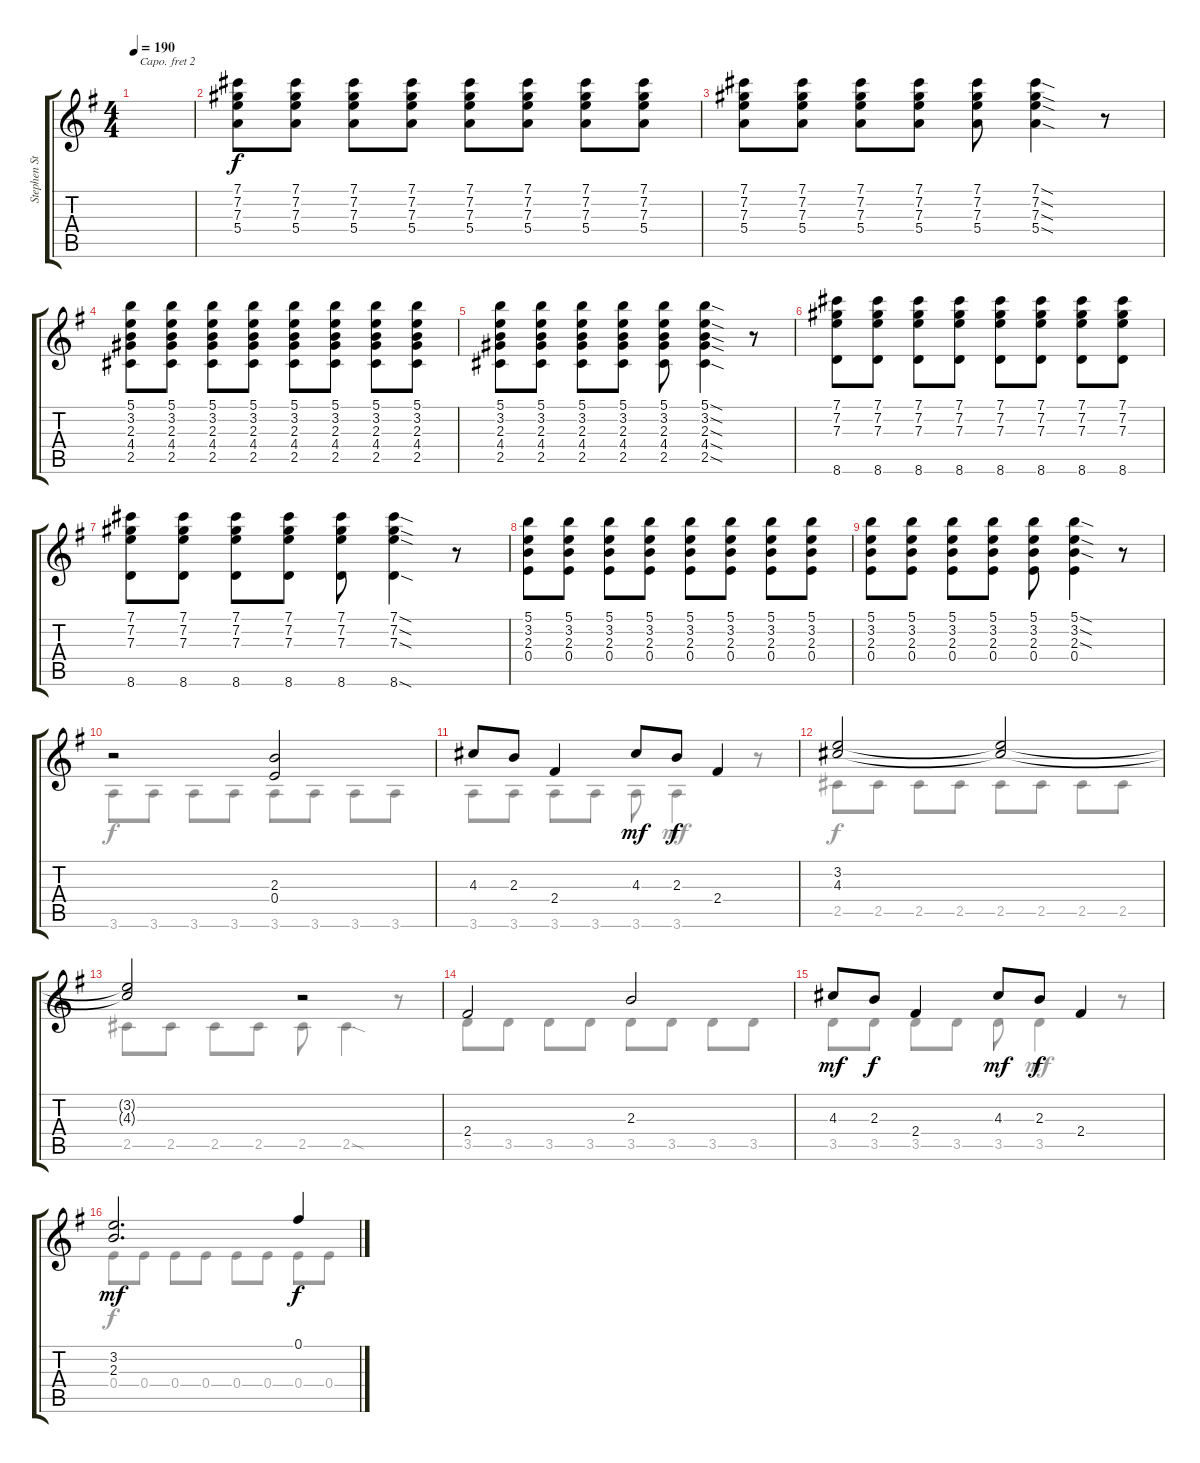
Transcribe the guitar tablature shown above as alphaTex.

\track ("Stephen Stills" "Stephen St") {instrument acousticguitarnylon}
\staff {score tabs}
\capo 2
\tuning (E4 B3 G3 D3 A2 E2) {hide}
\voice
\ts (4 4)
\tempo 190
\clef g2
\ks g
|
(7.1 7.2 7.3 5.4).8 (7.1 7.2 7.3 5.4).8 (7.1 7.2 7.3 5.4).8 (7.1 7.2 7.3 5.4).8 (7.1 7.2 7.3 5.4).8 (7.1 7.2 7.3 5.4).8 (7.1 7.2 7.3 5.4).8 (7.1 7.2 7.3 5.4).8 |
(7.1 7.2 7.3 5.4).8 (7.1 7.2 7.3 5.4).8 (7.1 7.2 7.3 5.4).8 (7.1 7.2 7.3 5.4).8 (7.1 7.2 7.3 5.4).8 (7.1{sod} 7.2{sod} 7.3{sod} 5.4{sod}).4 r.8 |
(5.1 3.2 2.3 4.4 2.5).8 (5.1 3.2 2.3 4.4 2.5).8 (5.1 3.2 2.3 4.4 2.5).8 (5.1 3.2 2.3 4.4 2.5).8 (5.1 3.2 2.3 4.4 2.5).8 (5.1 3.2 2.3 4.4 2.5).8 (5.1 3.2 2.3 4.4 2.5).8 (5.1 3.2 2.3 4.4 2.5).8 |
(5.1 3.2 2.3 4.4 2.5).8 (5.1 3.2 2.3 4.4 2.5).8 (5.1 3.2 2.3 4.4 2.5).8 (5.1 3.2 2.3 4.4 2.5).8 (5.1 3.2 2.3 4.4 2.5).8 (5.1{sod} 3.2{sod} 2.3{sod} 4.4{sod} 2.5{sod}).4 r.8 |
(7.1 7.2 7.3 8.6).8 (7.1 7.2 7.3 8.6).8 (7.1 7.2 7.3 8.6).8 (7.1 7.2 7.3 8.6).8 (7.1 7.2 7.3 8.6).8 (7.1 7.2 7.3 8.6).8 (7.1 7.2 7.3 8.6).8 (7.1 7.2 7.3 8.6).8 |
(7.1 7.2 7.3 8.6).8 (7.1 7.2 7.3 8.6).8 (7.1 7.2 7.3 8.6).8 (7.1 7.2 7.3 8.6).8 (7.1 7.2 7.3 8.6).8 (7.1{sod} 7.2{sod} 7.3{sod} 8.6{sod}).4 r.8 |
(5.1 3.2 2.3 0.4).8 (5.1 3.2 2.3 0.4).8 (5.1 3.2 2.3 0.4).8 (5.1 3.2 2.3 0.4).8 (5.1 3.2 2.3 0.4).8 (5.1 3.2 2.3 0.4).8 (5.1 3.2 2.3 0.4).8 (5.1 3.2 2.3 0.4).8 |
(5.1 3.2 2.3 0.4).8 (5.1 3.2 2.3 0.4).8 (5.1 3.2 2.3 0.4).8 (5.1 3.2 2.3 0.4).8 (5.1 3.2 2.3 0.4).8 (5.1{sod} 3.2{sod} 2.3{sod} 0.4).4 r.8 |
r.2 (2.3 0.4).2 |
4.3.8 2.3.8{dy f} 2.4.4 4.3.8{dy mf} 2.3.8{dy f} 2.4.4 |
(3.2 4.3).2 (3.2{t} 4.3{t}).2 |
(3.2{t} 4.3{t}).2 r.2 |
2.4.2 2.3.2 |
4.3.8{dy mf} 2.3.8{dy f} 2.4.4 4.3.8{dy mf} 2.3.8{dy f} 2.4.4 |
(3.2 2.3).2{d dy mf} 0.1.4{dy f}
\voice
\clef g2
\ottava regular
\simile none
\ks g
|
|
|
|
|
|
|
|
|
3.6.8 3.6.8 3.6.8 3.6.8 3.6.8 3.6.8 3.6.8 3.6.8 |
3.6.8 3.6.8 3.6.8 3.6.8 3.6.8 3.6.4{dy mf} r.8 |
2.5.8{dy f} 2.5.8 2.5.8 2.5.8 2.5.8 2.5.8 2.5.8 2.5.8 |
2.5.8 2.5.8 2.5.8 2.5.8 2.5.8 2.5{sod}.4 r.8 |
3.5.8 3.5.8 3.5.8 3.5.8 3.5.8 3.5.8 3.5.8 3.5.8 |
3.5.8 3.5.8 3.5.8 3.5.8 3.5.8 3.5.4{dy mf} r.8 |
0.4.8{dy f} 0.4.8 0.4.8 0.4.8 0.4.8 0.4.8 0.4.8 0.4.8
